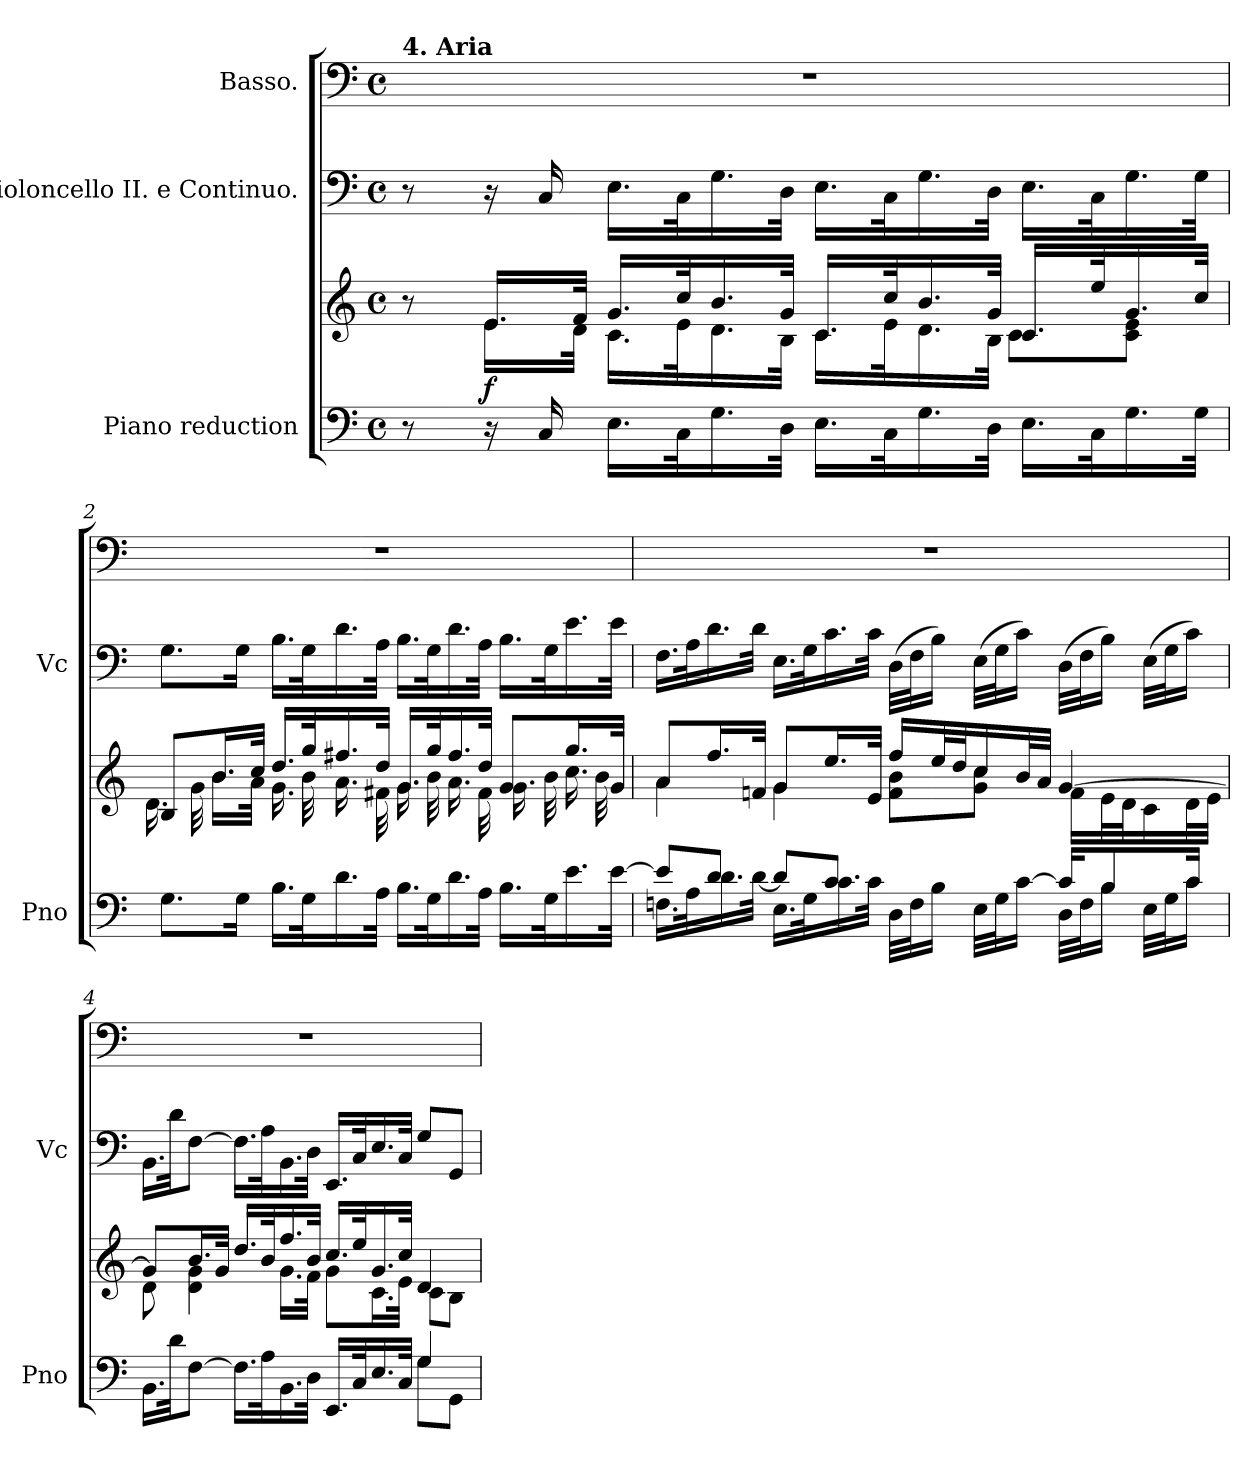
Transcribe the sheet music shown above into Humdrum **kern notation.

**kern	**kern	**dynam	**kern	**kern
*part3	*part3	*part3	*part2	*part1
*staff4	*staff3	*staff3/4	*staff2	*staff1
*I"Piano reduction	*	*	*I"Violoncello II.  e Continuo.	*I"Basso.
*I'Pno	*	*	*I'Vc	*
*stria5	*stria5	*	*	*
*clefF4	*clefG2	*	*clefF4	*clefF4
*k[]	*k[]	*	*k[]	*k[]
*M4/4	*M4/4	*	*M4/4	*M4/4
*met(c)	*met(c)	*	*met(c)	*met(c)
=1	=1	=1	=1	=1
*	*^	*	*	*
!	!	!	!	!	!LO:TX:a:B:t=4. Aria
8r	8r	8ryy	.	8r	1r
!	!	!	!LO:DY:b	!	!
16r	16.e/LL	16.e\LL	f	16r	.
16C/	.	.	.	16C/	.
.	32f/JJk	32d\JJk	.	.	.
16.E\LL	16.g/LL	16.c\LL	.	16.E\LL	.
32C\K	32cc/K	32e\K	.	32C\K	.
16.G\	16.b/	16.d\	.	16.G\	.
32D\JJk	32g/JJk	32B\JJk	.	32D\JJk	.
16.E\LL	16.c/LL	16.c\LL	.	16.E\LL	.
32C\K	32cc/K	32e\K	.	32C\K	.
16.G\	16.b/	16.d\	.	16.G\	.
32D\JJk	32g/JJk	32B\JJk	.	32D\JJk	.
16.E\LL	16.c/LL	8c\L	.	16.E\LL	.
32C\K	32ee/K	.	.	32C\K	.
16.G\	16.g/	8c\ 8e\J	.	16.G\	.
32G\JJk	32cc/JJk	.	.	32G\JJk	.
=2	=2	=2	=2	=2	=2
*^	*	*^	*	*	*
8ryy	8.G\L	8B/L	16.d\LL	8ryy	.	8.G\L	1r
.	.	.	32g\JK	.	.	.	.
8G/J	.	16.b/L	8ryy	16.b\LL	.	.	.
.	16G\Jk	.	.	.	.	16G\Jk	.
.	.	32cc/JJk	.	32a\JJk	.	.	.
2.ryy	16.B\LL	16.dd/LL	16.g\LL	4ryy	.	16.B\LL	.
.	32G\K	32gg/K	32b\K	.	.	32G\K	.
.	16.d\	16.ff#X/	16.a\	.	.	16.d\	.
.	32A\JJk	32dd/JJk	32f#X\JJk	.	.	32A\JJk	.
.	16.B\LL	16.g/LL	16.g\LL	2ryy	.	16.B\LL	.
.	32G\K	32gg/K	32b\K	.	.	32G\K	.
.	16.d\	16.ff#/	16.a\	.	.	16.d\	.
.	32A\JJk	32dd/JJk	32f#\JJk	.	.	32A\JJk	.
.	16.B\LL	8g/L	16.g\LL	.	.	16.B\LL	.
.	32G\K	.	32b\K	.	.	32G\K	.
.	16.e\	16.gg/L	16.cc\	.	.	16.e\	.
.	[>32e\JJk	32g/JJk	32b\JJk	.	.	32e\JJk	.
*	*	*	*v	*v	*	*	*
=3	=3	=3	=3	=3	=3	=3
8e/L]	16.Fn\LL	8a/L	4a\	.	16.F\LL	1r
.	32A\K	.	.	.	32A\K	.
8d/J	16.d\	16.ff/L	.	.	16.d\	.
.	[>32d\JJk	32fn/JJk	.	.	32d\JJk	.
8d/L]	16.E\LL	8g/L	4g\	.	16.E\LL	.
.	32G\K	.	.	.	32G\K	.
8c/J	16.c\	16.ee/L	.	.	16.c\	.
.	32c\JJk	32e/JJk	.	.	32c\JJk	.
4ryy	32D\LLL	16ff/LL	8f\ 8b\L	.	(32D\LLL	.
.	32F\J	.	.	.	32F\J	.
.	16B\JJ	32ee/L	.	.	16B\JJ)	.
.	.	32dd/J	.	.	.	.
.	32E\LLL	16cc/	8g\ 8cc\J	.	(32E\LLL	.
.	32G\J	.	.	.	32G\J	.
.	[>16c\JJ	32b/L	.	.	16c\JJ)	.
.	.	32a/JJJ	.	.	.	.
16c/KL]	32D\LLL	[4g/	16f\LL	.	(32D\LLL	.
.	32F\J	.	.	.	32F\J	.
8B/	16B\JJ	.	32e\L	.	16B\JJ)	.
.	.	.	32d\J	.	.	.
.	32E\LLL	.	16c\	.	(32E\LLL	.
.	32G\J	.	.	.	32G\J	.
16c/Jk	16c\JJ	.	32d\L	.	16c\JJ)	.
.	.	.	32e\JJJ	.	.	.
!!LO:LB:g=z
=4	=4	=4	=4	=4	=4	=4
16.BB\LL	2ryy	8g/L]	8d\	.	16.BB\LL	1r
32d\JK	.	.	.	.	32d\JK	.
[>8F\J	.	16.b/L	4d\ 4g\	.	[8F\J	.
.	.	32g/JJk	.	.	.	.
16.F\LL]	.	16.dd/LL	.	.	16.F\LL]	.
32A\K	.	32b/K	.	.	32A\K	.
16.BB\	.	16.ff/	16.g\LL	.	16.BB\	.
32D\JJk	.	32b/JJk	32f\JJk	.	32D\JJk	.
16.EE/LL	4ryy	16.cc/LL	8g\L	.	16.EE/LL	.
32C/K	.	32ee/K	.	.	32C/K	.
16.E/	.	16.g/	16.c\L	.	16.E/	.
32C/JJk	.	32cc/JJk	32e\JJk	.	32C/JJk	.
4G/	8G\L	4d/	8c\L	.	8G/L	.
.	8GG\J	.	8B\J	.	8GG/J	.
*v	*v	*	*	*	*	*
*	*v	*v	*	*	*
=	=	=	=	=
*-	*-	*-	*-	*-
